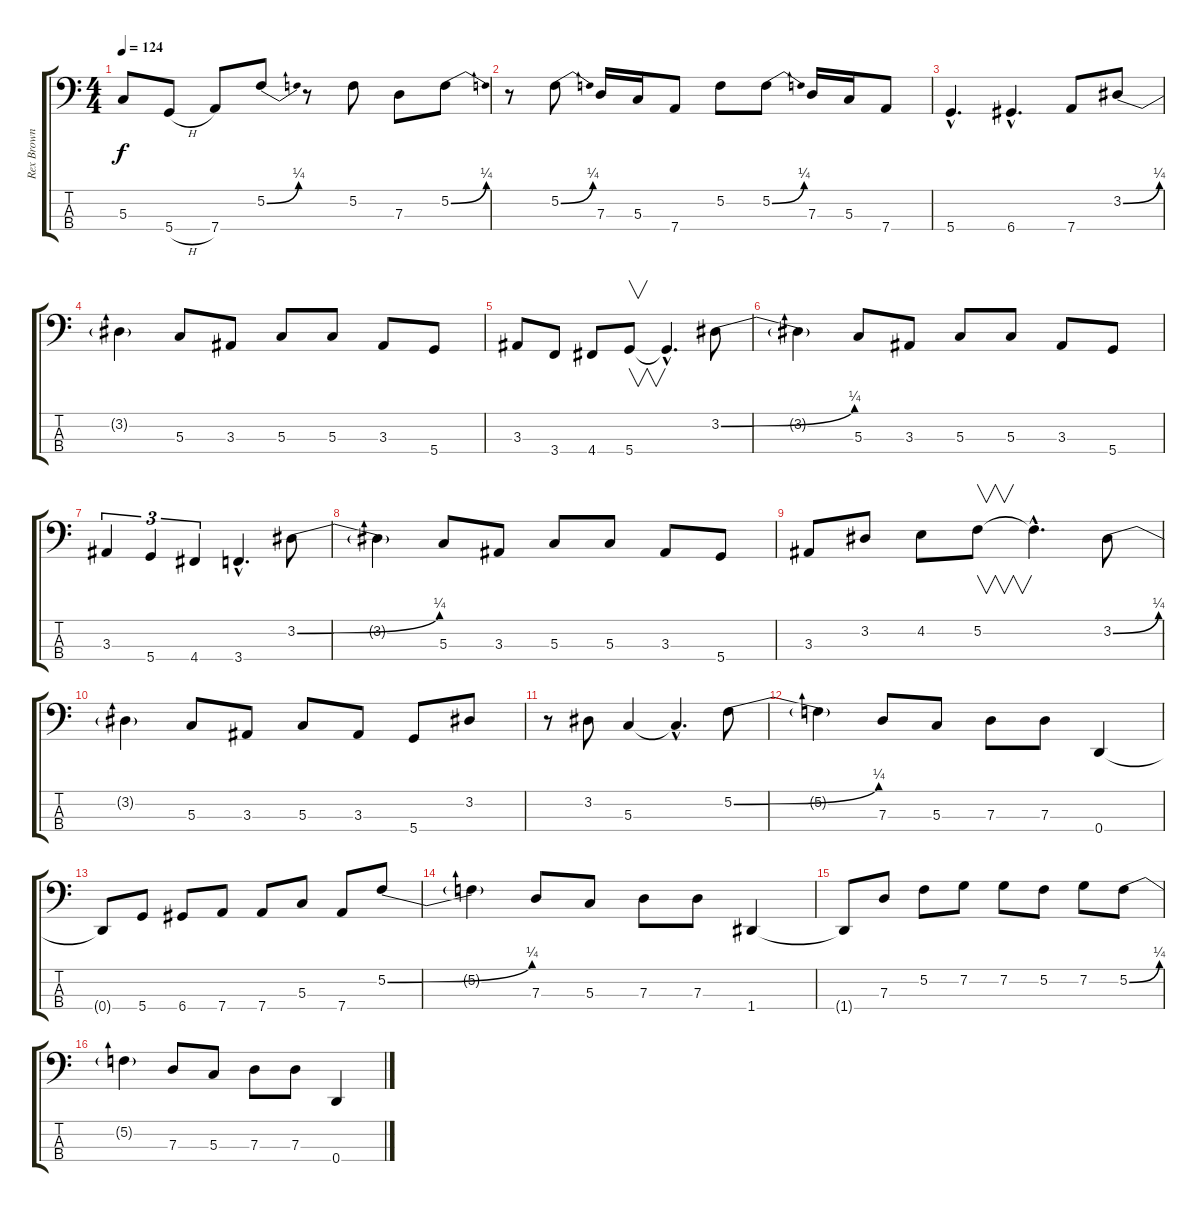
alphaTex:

\track ("Rex Brown (Bass)" "Rex Brown ") {instrument electricbasspick}
\staff {score tabs}
\tuning (F2 C2 G1 D1) {hide}
\ts (4 4)
\tempo 124
\clef f4
\ks c
5.3.8{dy f} 5.4{h}.8 7.4.8 5.2{be (bend 0 0 60 1)}.8 r.8 5.2.8 7.3.8 5.2{be (bend 0 0 60 1)}.8 |
r.8 5.2{be (bend 0 0 60 1)}.8 7.3.16 5.3.16 7.4.8 5.2.8 5.2{be (bend 0 0 60 1)}.8 7.3.16 5.3.16 7.4.8 |
5.4{hac}.4{d} 6.4{hac}.4{d} 7.4.8 3.2{be (bend 0 0 60 1)}.8 |
3.2{t}.4 5.3.8 3.3.8 5.3.8 5.3.8 3.3.8 5.4.8 |
3.3.8 3.4.8 4.4.8 5.4.8{v} 5.4{hac t}.4{d} 3.2{be (bend 0 0 60 1)}.8 |
3.2{t}.4 5.3.8 3.3.8 5.3.8 5.3.8 3.3.8 5.4.8 |
3.3.4{tu (3 2)} 5.4.4{tu (3 2)} 4.4.4{tu (3 2)} 3.4{hac}.4{d} 3.2{be (bend 0 0 60 1)}.8 |
3.2{t}.4 5.3.8 3.3.8 5.3.8 5.3.8 3.3.8 5.4.8 |
3.3.8 3.2.8 4.2.8 5.2.8{v} 5.2{hac t}.4{d} 3.2{be (bend 0 0 60 1)}.8 |
3.2{t}.4 5.3.8 3.3.8 5.3.8 3.3.8 5.4.8 3.2.8 |
r.8 3.2.8 5.3.4 5.3{hac t}.4{d} 5.2{be (bend 0 0 60 1)}.8 |
5.2{t}.4 7.3.8 5.3.8 7.3.8 7.3.8 0.4.4 |
0.4{t}.8 5.4.8 6.4.8 7.4.8 7.4.8 5.3.8 7.4.8 5.2{be (bend 0 0 60 1)}.8 |
5.2{t}.4 7.3.8 5.3.8 7.3.8 7.3.8 1.4.4 |
1.4{t}.8 7.3.8 5.2.8 7.2.8 7.2.8 5.2.8 7.2.8 5.2{be (bend 0 0 60 1)}.8 |
5.2{t}.4 7.3.8 5.3.8 7.3.8 7.3.8 0.4.4
